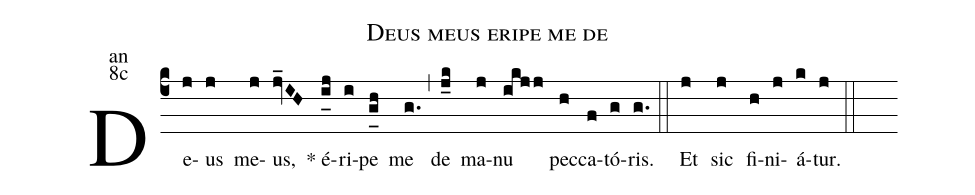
name:Deus meus eripe me de;
office-part:an;
mode:8c;
%%
(c4) De(j)us(j) me(j)us,(jv_IH) <sp>*</sp> é(i_[uh:l]j)ri(i)pe(g_[uh:l]h) me(g.) (,) de(j_k) ma(j)nu(ikjj) pec(h)ca(f)tó(g)ris.(g.) (::)
<eu> Et(j) sic(j) fi(h)ni(j)á(k)tur.(j) </eu> (::)
